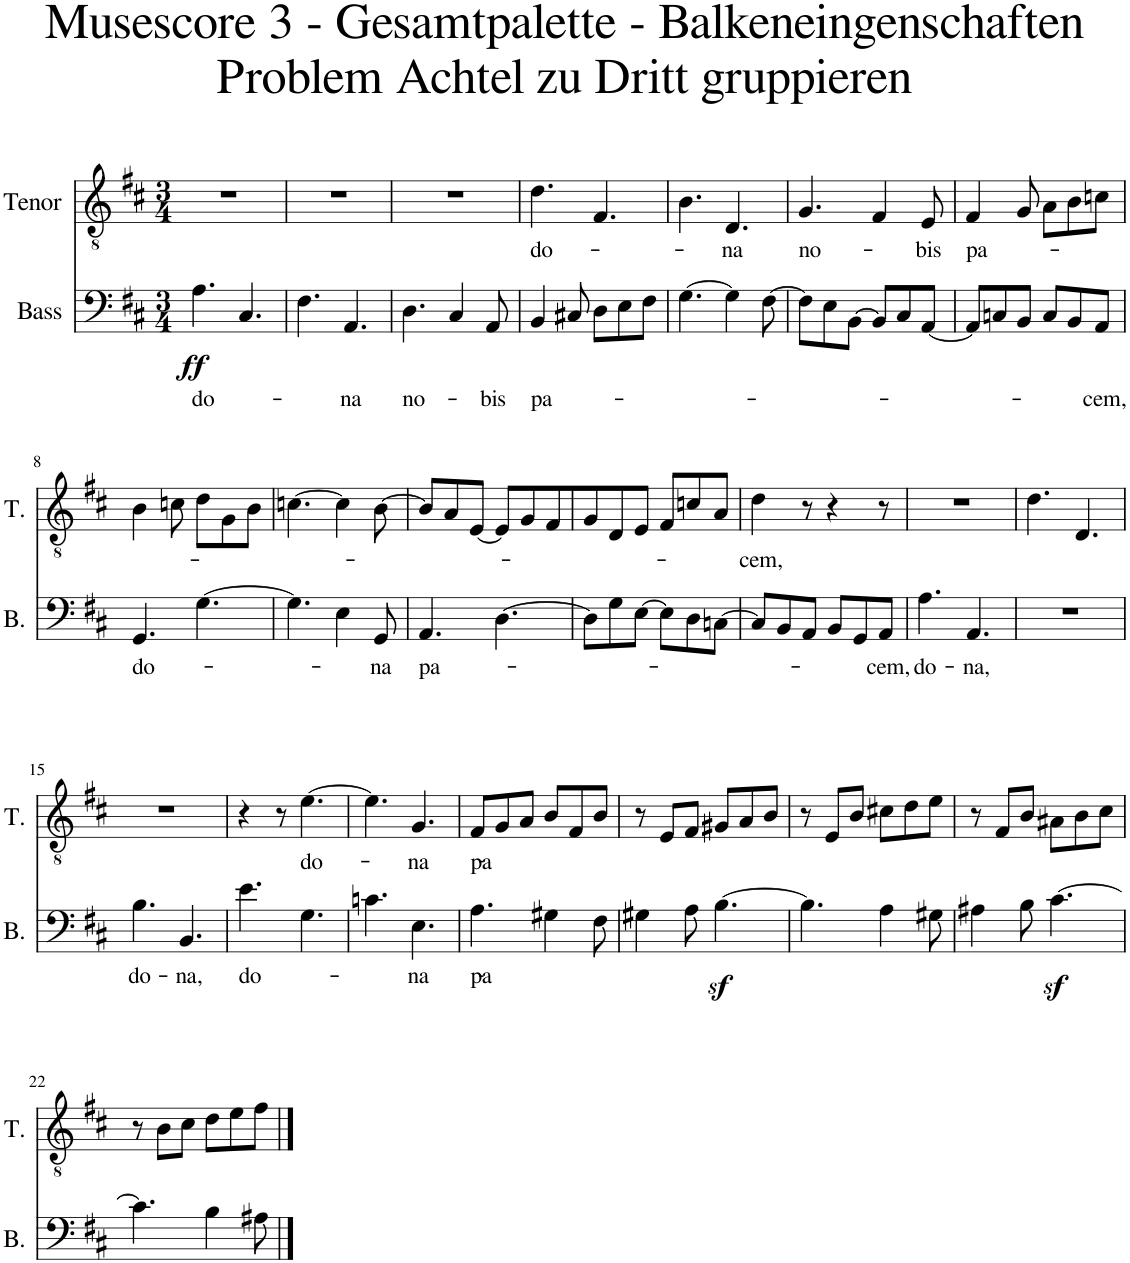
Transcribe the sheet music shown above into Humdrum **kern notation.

**kern	**text	**dynam	**kern	**text
*part2	*part2	*part2	*part1	*part1
*staff2	*staff2	*staff2	*staff1	*staff1
*I"Bass	*	*	*I"Tenor	*
*I'B.	*	*	*I'T.	*
*clefF4	*	*	*clefGv2	*
*k[f#c#]	*	*	*k[f#c#]	*
*M3/4	*	*	*M3/4	*
=1	=1	=1	=1	=1
!	!LO:LY:b	!LO:DY:b	!	!
4.A\	-do-	ff	2.r	.
4.C#/	.	.	.	.
=2	=2	=2	=2	=2
4.F#\	.	.	2.r	.
!	!LO:LY:b	!	!	!
4.AA/	na	.	.	.
=3	=3	=3	=3	=3
!	!LO:LY:b	!	!	!
4.D\	-no-	.	2.r	.
4C#/	.	.	.	.
!	!LO:LY:b	!	!	!
8AA/	bis	.	.	.
=4	=4	=4	=4	=4
!	!LO:LY:b	!	!	!LO:LY:b
4BB/	-pa-	.	4.d\	-do-
8C#X/	.	.	.	.
8D\L	.	.	4.F#/	.
8E\	.	.	.	.
8F#\J	.	.	.	.
=5	=5	=5	=5	=5
[4.G\	.	.	4.B\	.
!	!	!	!	!LO:LY:b
4G\]	.	.	4.D/	na
[8F#\	.	.	.	.
=6	=6	=6	=6	=6
!	!	!	!	!LO:LY:b
8F#\L]	.	.	4.G/	-no-
8E\	.	.	.	.
[8BB\J	.	.	.	.
8BB/L]	.	.	4F#/	.
8C#/	.	.	.	.
!	!	!	!	!LO:LY:b
[8AA/J	.	.	8E/	bis
=7	=7	=7	=7	=7
!	!	!	!	!LO:LY:b
8AA/L]	.	.	4F#/	-pa-
8Cn/	.	.	.	.
8BB/J	.	.	8G/	.
8C/L	.	.	8A\L	.
8BB/	.	.	8B\	.
!	!LO:LY:b	!	!	!
8AA/J	cem,	.	8cn\J	.
!!LO:LB:g=z
=8	=8	=8	=8	=8
!	!LO:LY:b	!	!	!
4.GG/	-do-	.	4B\	.
.	.	.	8cn\	.
[4.G\	.	.	8d\L	.
.	.	.	8G\	.
.	.	.	8B\J	.
=9	=9	=9	=9	=9
4.G\]	.	.	[4.cn\	.
4E\	.	.	4c\]	.
!	!LO:LY:b	!	!	!
8GG/	na	.	[8B\	.
=10	=10	=10	=10	=10
!	!LO:LY:b	!	!	!
4.AA/	pa-	.	8B/L]	.
.	.	.	8A/	.
.	.	.	[8E/J	.
[4.D\	.	.	8E/L]	.
.	.	.	8G/	.
.	.	.	8F#/	.
=11	=11	=11	=11	=11
8D\L]	.	.	8G/	.
8G\	.	.	8D/	.
[8E\J	.	.	8E/J	.
8E\L]	.	.	8F#/L	.
8D\	.	.	8cn/	.
[8Cn\J	.	.	8A/J	.
=12	=12	=12	=12	=12
!	!	!	!	!LO:LY:b
8C/L]	.	.	4d\	cem,
8BB/	.	.	.	.
8AA/J	.	.	8r	.
8BB/L	.	.	4r	.
8GG/	.	.	.	.
!	!LO:LY:b	!	!	!
8AA/J	-cem,	.	8r	.
=13	=13	=13	=13	=13
!	!LO:LY:b	!	!	!
4.A\	do-	.	2.r	.
!	!LO:LY:b	!	!	!
4.AA/	na,	.	.	.
=14	=14	=14	=14	=14
2.r	.	.	4.d\	.
.	.	.	4.D/	.
!!LO:LB:g=z
=15	=15	=15	=15	=15
!	!LO:LY:b	!	!	!
4.B\	-do-	.	2.r	.
!	!LO:LY:b	!	!	!
4.BB/	na,	.	.	.
=16	=16	=16	=16	=16
!	!LO:LY:b	!	!	!
4.e\	-do-	.	4r	.
.	.	.	8r	.
!	!	!	!	!LO:LY:b
4.G\	.	.	[4.e\	do-
=17	=17	=17	=17	=17
4.cn\	.	.	4.e\]	.
!	!LO:LY:b	!	!	!LO:LY:b
4.E\	na	.	4.G/	-na
=18	=18	=18	=18	=18
!	!LO:LY:b	!	!	!LO:LY:b
4.A\	-pa-	.	8F#/L	pa-
.	.	.	8G/	.
.	.	.	8A/J	.
4G#X\	.	.	8B/L	.
.	.	.	8F#/	.
8F#\	.	.	8B/J	.
=19	=19	=19	=19	=19
4G#X\	.	.	8r	.
.	.	.	8E/L	.
8A\	.	.	8F#/J	.
[4.Bz<\	.	.	8G#X/L	.
.	.	.	8A/	.
.	.	.	8B/J	.
=20	=20	=20	=20	=20
4.B\]	.	.	8r	.
.	.	.	8E/L	.
.	.	.	8B/J	.
4A\	.	.	8c#X\L	.
.	.	.	8d\	.
8G#X\	.	.	8e\J	.
=21	=21	=21	=21	=21
4A#X\	.	.	8r	.
.	.	.	8F#/L	.
8B\	.	.	8B/J	.
[4.c#z<\	.	.	8A#X\L	.
.	.	.	8B\	.
.	.	.	8c#\J	.
!!LO:LB:g=z
=22	=22	=22	=22	=22
4.c#\]	.	.	8r	.
.	.	.	8B\L	.
.	.	.	8c#\J	.
4B\	.	.	8d\L	.
.	.	.	8e\	.
8A#X\	.	.	8f#\J	.
==	==	==	==	==
*-	*-	*-	*-	*-
